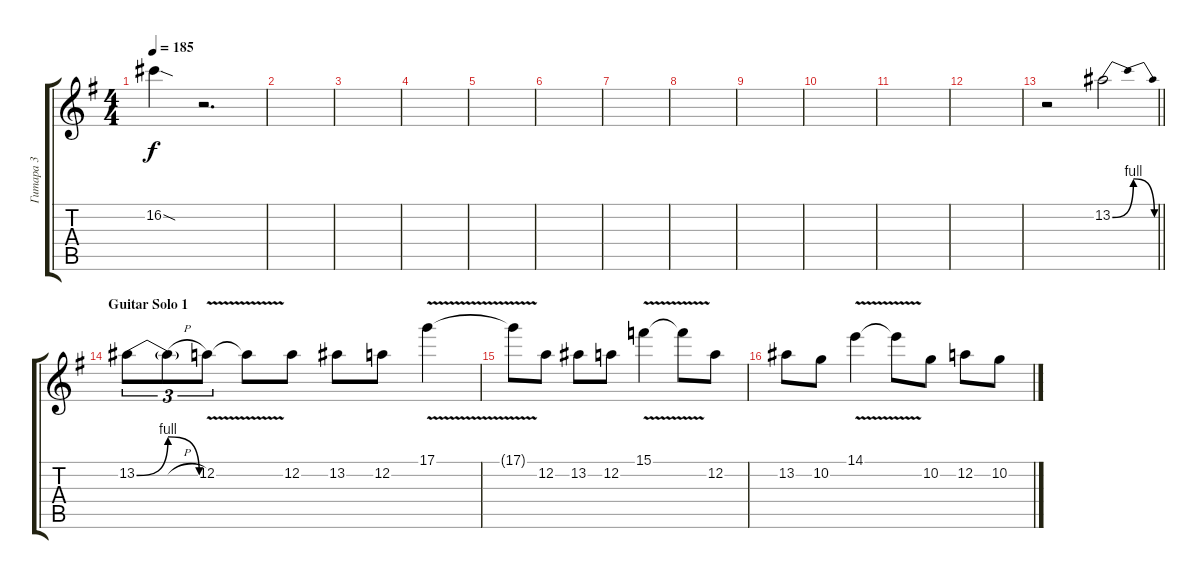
\track ("Гитара 3" "Гитара 3") {instrument distortionguitar}
\staff {score tabs}
\tuning (D4 A3 F3 C3 G2 D2) {hide}
\ts (4 4)
\tempo 185
\clef g2
\ks eminor
16.2{sod t}.4{dy f} r.2{d} |
|
|
|
|
|
|
|
|
|
|
|
\barLineRight lightlight
r.2 13.2{be (bendrelease 0 0 35 4 44 4 60 0)}.2{volume 11 instrument distortionguitar} |
\section ("" "Guitar Solo 1")
13.2{be (bendrelease 0 0 28 4 36 4 60 0)}.8{tu (3 2)} 13.2{h t}.8{tu (3 2)} 12.2{v}.8{tu (3 2)} 12.2{t}.8 12.2.8 13.2.8 12.2.8 17.1{v}.4 |
17.1{t}.8 12.2.8 13.2.8 12.2.8 15.1{v}.4 15.1{t}.8 12.2.8 |
13.2.8 10.2.8 14.1{v}.4 14.1{t}.8 10.2.8 12.2.8 10.2.8
